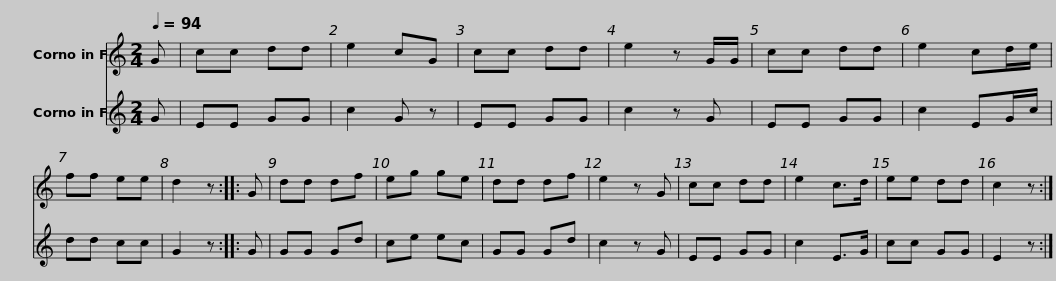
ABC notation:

X:1
%%score 1 2
L:1/8
Q:1/4=94
M:2/4
I:linebreak $
K:none
V:1 treble transpose=-7
V:2 treble transpose=-7
V:1
[K:C] G | cc dd | e2 cG | cc dd | e2 z G/G/ | %5
 cc dd | e2 cd/e/ | ff ee | d2 z :: G | %10
 dd df |$ eg ge | dd df | e2 z G | cc dd | %15
 e2 c>d | ee dd | c2 z :| %18
V:2
[K:C] G | EE GG | c2 G z | EE GG | c2 z G | %5
 EE GG | c2 EG/c/ | dd cc | G2 z :: G | %10
 GG Gd |$ ce ec | GG Gd | c2 z G | EE GG | %15
 c2 E>G | cc GG | E2 z :| %18
